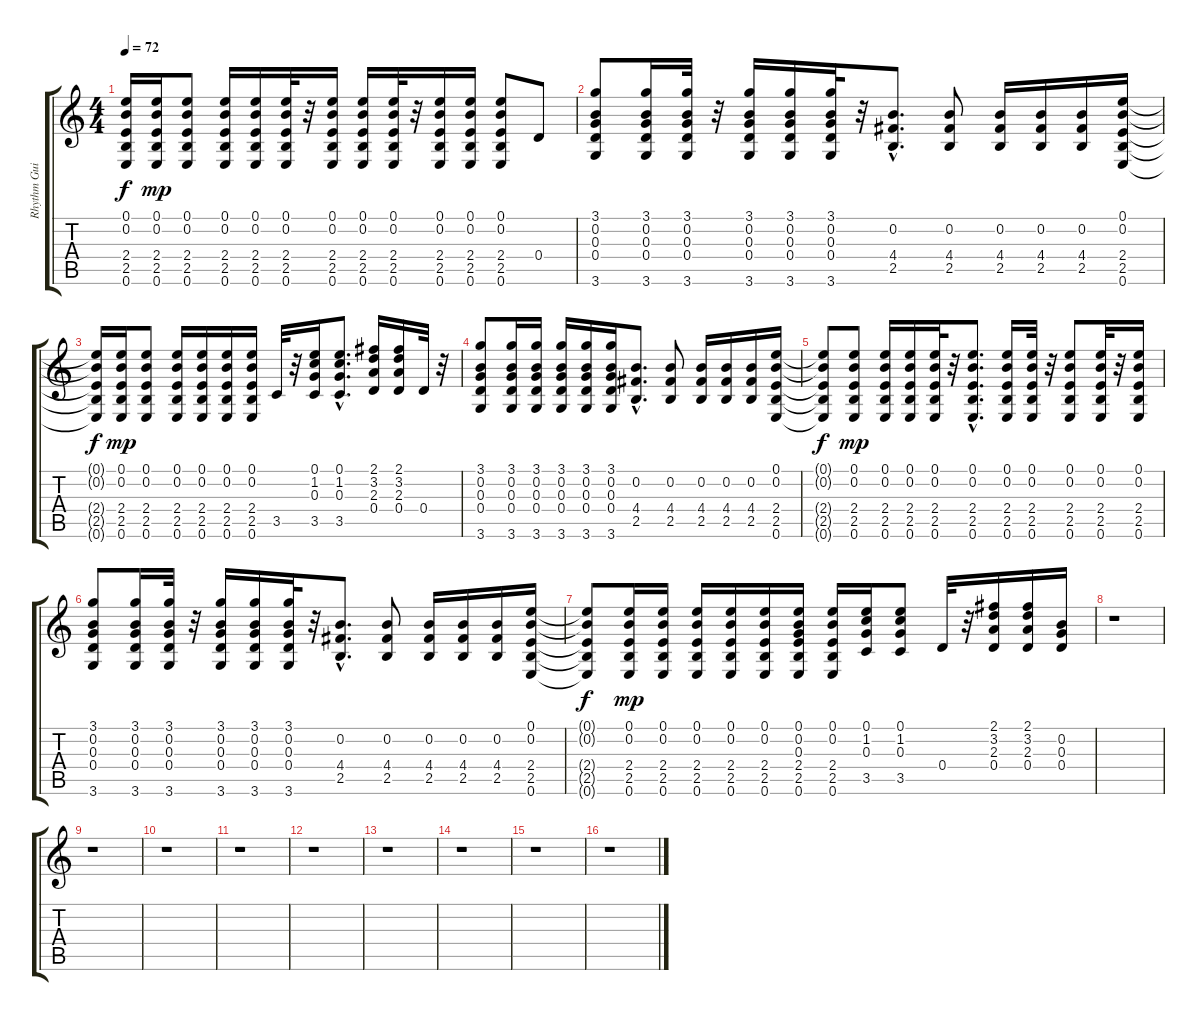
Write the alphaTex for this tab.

\track ("Rhythm Guitar: Izzy" "Rhythm Gui") {instrument overdrivenguitar}
\staff {score tabs}
\tuning (E4 B3 G3 D3 A2 E2) {hide}
\ts (4 4)
\tempo 72
\clef g2
\ks c
(0.1{t} 0.2{t} 2.4{t} 2.5{t} 0.6{t}).16{dy f} (0.1 0.2 2.4 2.5 0.6).16{dy mp} (0.1 0.2 2.4 2.5 0.6).8 (0.1 0.2 2.4 2.5 0.6).16 (0.1 0.2 2.4 2.5 0.6).16 (0.1 0.2 2.4 2.5 0.6).32 r.32 (0.1 0.2 2.4 2.5 0.6).16 (0.1 0.2 2.4 2.5 0.6).16 (0.1 0.2 2.4 2.5 0.6).32 r.32 (0.1 0.2 2.4 2.5 0.6).16 (0.1 0.2 2.4 2.5 0.6).16 (0.1 0.2 2.4 2.5 0.6).8 0.4.8 |
(3.1 0.2 0.3 0.4 3.6).8 (3.1 0.2 0.3 0.4 3.6).16 (3.1 0.2 0.3 0.4 3.6).32 r.32 (3.1 0.2 0.3 0.4 3.6).16 (3.1 0.2 0.3 0.4 3.6).16 (3.1 0.2 0.3 0.4 3.6).32 r.32 (0.2{hac} 4.4{hac} 2.5{hac}).8{d} (0.2 4.4 2.5).8 (0.2 4.4 2.5).16 (0.2 4.4 2.5).16 (0.2 4.4 2.5).16 (0.1 0.2 2.4 2.5 0.6).16 |
(0.1{t} 0.2{t} 2.4{t} 2.5{t} 0.6{t}).16{dy f} (0.1 0.2 2.4 2.5 0.6).16{dy mp} (0.1 0.2 2.4 2.5 0.6).8 (0.1 0.2 2.4 2.5 0.6).16 (0.1 0.2 2.4 2.5 0.6).16 (0.1 0.2 2.4 2.5 0.6).16 (0.1 0.2 2.4 2.5 0.6).16 3.5.32 r.32 (0.1 1.2 0.3 3.5).16 (0.1{hac} 1.2{hac} 0.3{hac} 3.5{hac}).8{d} (2.1 3.2 2.3 0.4).16 (2.1 3.2 2.3 0.4).16 0.4.32 r.32 |
(3.1 0.2 0.3 0.4 3.6).8 (3.1 0.2 0.3 0.4 3.6).16 (3.1 0.2 0.3 0.4 3.6).16 (3.1 0.2 0.3 0.4 3.6).16 (3.1 0.2 0.3 0.4 3.6).16 (3.1 0.2 0.3 0.4 3.6).16 (0.2{hac} 4.4{hac} 2.5{hac}).8{d} (0.2 4.4 2.5).8 (0.2 4.4 2.5).16 (0.2 4.4 2.5).16 (0.2 4.4 2.5).16 (0.1 0.2 2.4 2.5 0.6).16 |
(0.1{t} 0.2{t} 2.4{t} 2.5{t} 0.6{t}).8{dy f} (0.1 0.2 2.4 2.5 0.6).8{dy mp} (0.1 0.2 2.4 2.5 0.6).16 (0.1 0.2 2.4 2.5 0.6).16 (0.1 0.2 2.4 2.5 0.6).32 r.32 (0.1{hac} 0.2{hac} 2.4{hac} 2.5{hac} 0.6{hac}).8{d} (0.1 0.2 2.4 2.5 0.6).16 (0.1 0.2 2.4 2.5 0.6).32 r.32 (0.1 0.2 2.4 2.5 0.6).8 (0.1 0.2 2.4 2.5 0.6).32 r.32 (0.1 0.2 2.4 2.5 0.6).16 |
(3.1 0.2 0.3 0.4 3.6).8 (3.1 0.2 0.3 0.4 3.6).16 (3.1 0.2 0.3 0.4 3.6).32 r.32 (3.1 0.2 0.3 0.4 3.6).16 (3.1 0.2 0.3 0.4 3.6).16 (3.1 0.2 0.3 0.4 3.6).32 r.32 (0.2{hac} 4.4{hac} 2.5{hac}).8{d} (0.2 4.4 2.5).8 (0.2 4.4 2.5).16 (0.2 4.4 2.5).16 (0.2 4.4 2.5).16 (0.1 0.2 2.4 2.5 0.6).16 |
(0.1{t} 0.2{t} 2.4{t} 2.5{t} 0.6{t}).8{dy f} (0.1 0.2 2.4 2.5 0.6).16{dy mp} (0.1 0.2 2.4 2.5 0.6).16 (0.1 0.2 2.4 2.5 0.6).16 (0.1 0.2 2.4 2.5 0.6).16 (0.1 0.2 2.4 2.5 0.6).16 (0.1 0.2 0.3 2.4 2.5 0.6).16 (0.1 0.2 2.4 2.5 0.6).16 (0.1 1.2 0.3 3.5).16 (0.1 1.2 0.3 3.5).8 0.4.32 r.32 (2.1 3.2 2.3 0.4).16 (2.1 3.2 2.3 0.4).16 (0.2 0.3 0.4).16 |
r.1 |
r.1 |
r.1 |
r.1 |
r.1 |
r.1 |
r.1 |
r.1 |
r.1
